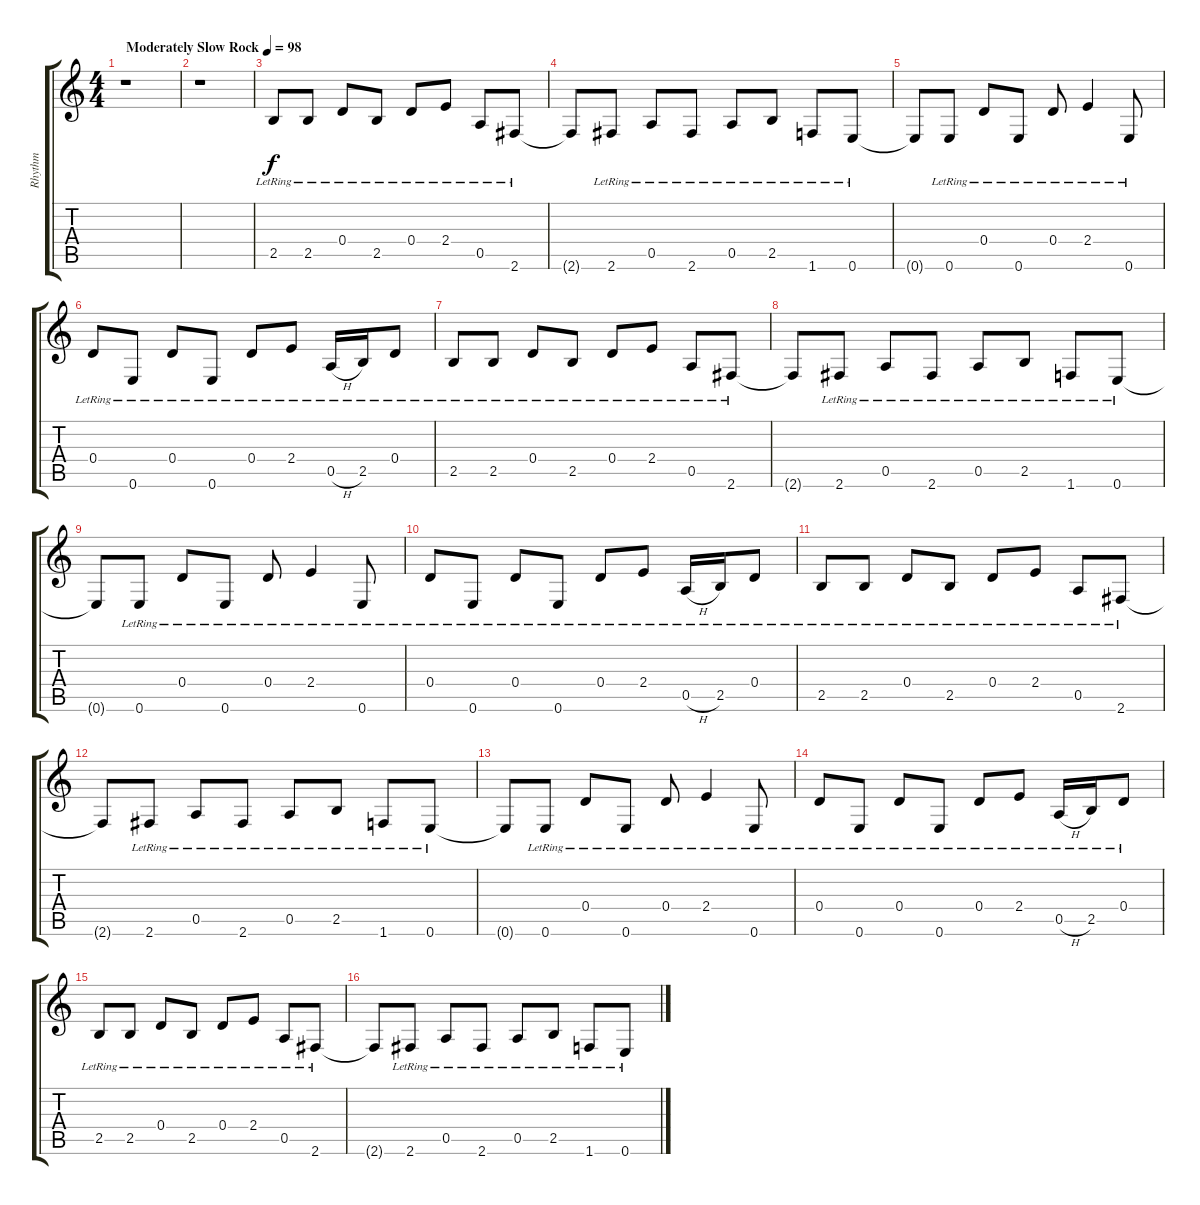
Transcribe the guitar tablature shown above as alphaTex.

\track ("Rhythm" "Rhythm") {instrument acousticguitarsteel}
\staff {score tabs}
\tuning (E4 B3 G3 D3 A2 E2) {hide}
\ts (4 4)
\tempo (98 "Moderately Slow Rock")
\clef g2
\ks c
r.1{dy f instrument acousticguitarsteel} |
r.1 |
2.5{lr}.8 2.5{lr}.8 0.4{lr}.8 2.5{lr}.8 0.4{lr}.8 2.4{lr}.8 0.5{lr}.8 2.6{lr}.8 |
2.6{t}.8 2.6{lr}.8 0.5{lr}.8 2.6{lr}.8 0.5{lr}.8 2.5{lr}.8 1.6{lr}.8 0.6{lr}.8 |
0.6{t}.8 0.6{lr}.8 0.4{lr}.8 0.6{lr}.8 0.4{lr}.8 2.4{lr}.4 0.6{lr}.8 |
0.4{lr}.8 0.6{lr}.8 0.4{lr}.8 0.6{lr}.8 0.4{lr}.8 2.4{lr}.8 0.5{h lr}.16 2.5{lr}.16 0.4{lr}.8 |
2.5{lr}.8 2.5{lr}.8 0.4{lr}.8 2.5{lr}.8 0.4{lr}.8 2.4{lr}.8 0.5{lr}.8 2.6{lr}.8 |
2.6{t}.8 2.6{lr}.8 0.5{lr}.8 2.6{lr}.8 0.5{lr}.8 2.5{lr}.8 1.6{lr}.8 0.6{lr}.8 |
0.6{t}.8 0.6{lr}.8 0.4{lr}.8 0.6{lr}.8 0.4{lr}.8 2.4{lr}.4 0.6{lr}.8 |
0.4{lr}.8 0.6{lr}.8 0.4{lr}.8 0.6{lr}.8 0.4{lr}.8 2.4{lr}.8 0.5{h lr}.16 2.5{lr}.16 0.4{lr}.8 |
2.5{lr}.8 2.5{lr}.8 0.4{lr}.8 2.5{lr}.8 0.4{lr}.8 2.4{lr}.8 0.5{lr}.8 2.6{lr}.8 |
2.6{t}.8 2.6{lr}.8 0.5{lr}.8 2.6{lr}.8 0.5{lr}.8 2.5{lr}.8 1.6{lr}.8 0.6{lr}.8 |
0.6{t}.8 0.6{lr}.8 0.4{lr}.8 0.6{lr}.8 0.4{lr}.8 2.4{lr}.4 0.6{lr}.8 |
0.4{lr}.8 0.6{lr}.8 0.4{lr}.8 0.6{lr}.8 0.4{lr}.8 2.4{lr}.8 0.5{h lr}.16 2.5{lr}.16 0.4{lr}.8 |
2.5{lr}.8 2.5{lr}.8 0.4{lr}.8 2.5{lr}.8 0.4{lr}.8 2.4{lr}.8 0.5{lr}.8 2.6{lr}.8 |
2.6{t}.8 2.6{lr}.8 0.5{lr}.8 2.6{lr}.8 0.5{lr}.8 2.5{lr}.8 1.6{lr}.8 0.6{lr}.8
